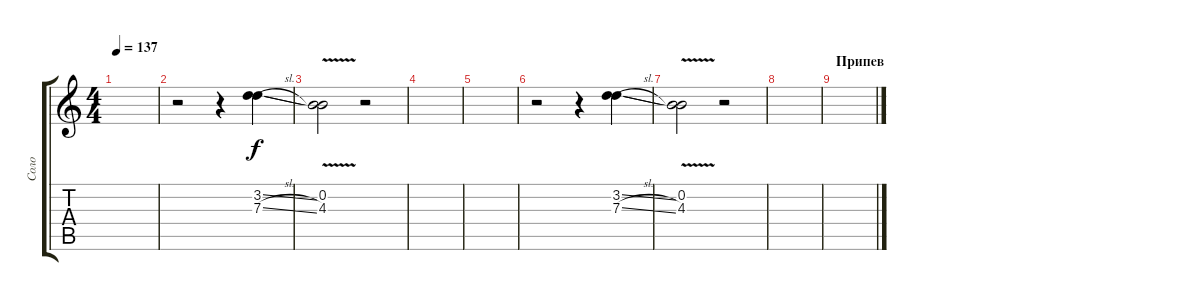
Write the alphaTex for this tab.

\track ("Соло" "Соло") {instrument electricguitarjazz}
\staff {score tabs}
\tuning (E4 B3 G3 D3 A2 E2) {hide}
\ts (4 4)
\tempo 137
\clef g2
\ks c
|
r.2 r.4 (3.2{sl} 7.3{sl}).4 |
(0.2{v} 4.3{v}).2 r.2 |
|
|
r.2 r.4 (3.2{sl} 7.3{sl}).4 |
(0.2{v} 4.3{v}).2 r.2 |
|
\section ("" "Припев")
